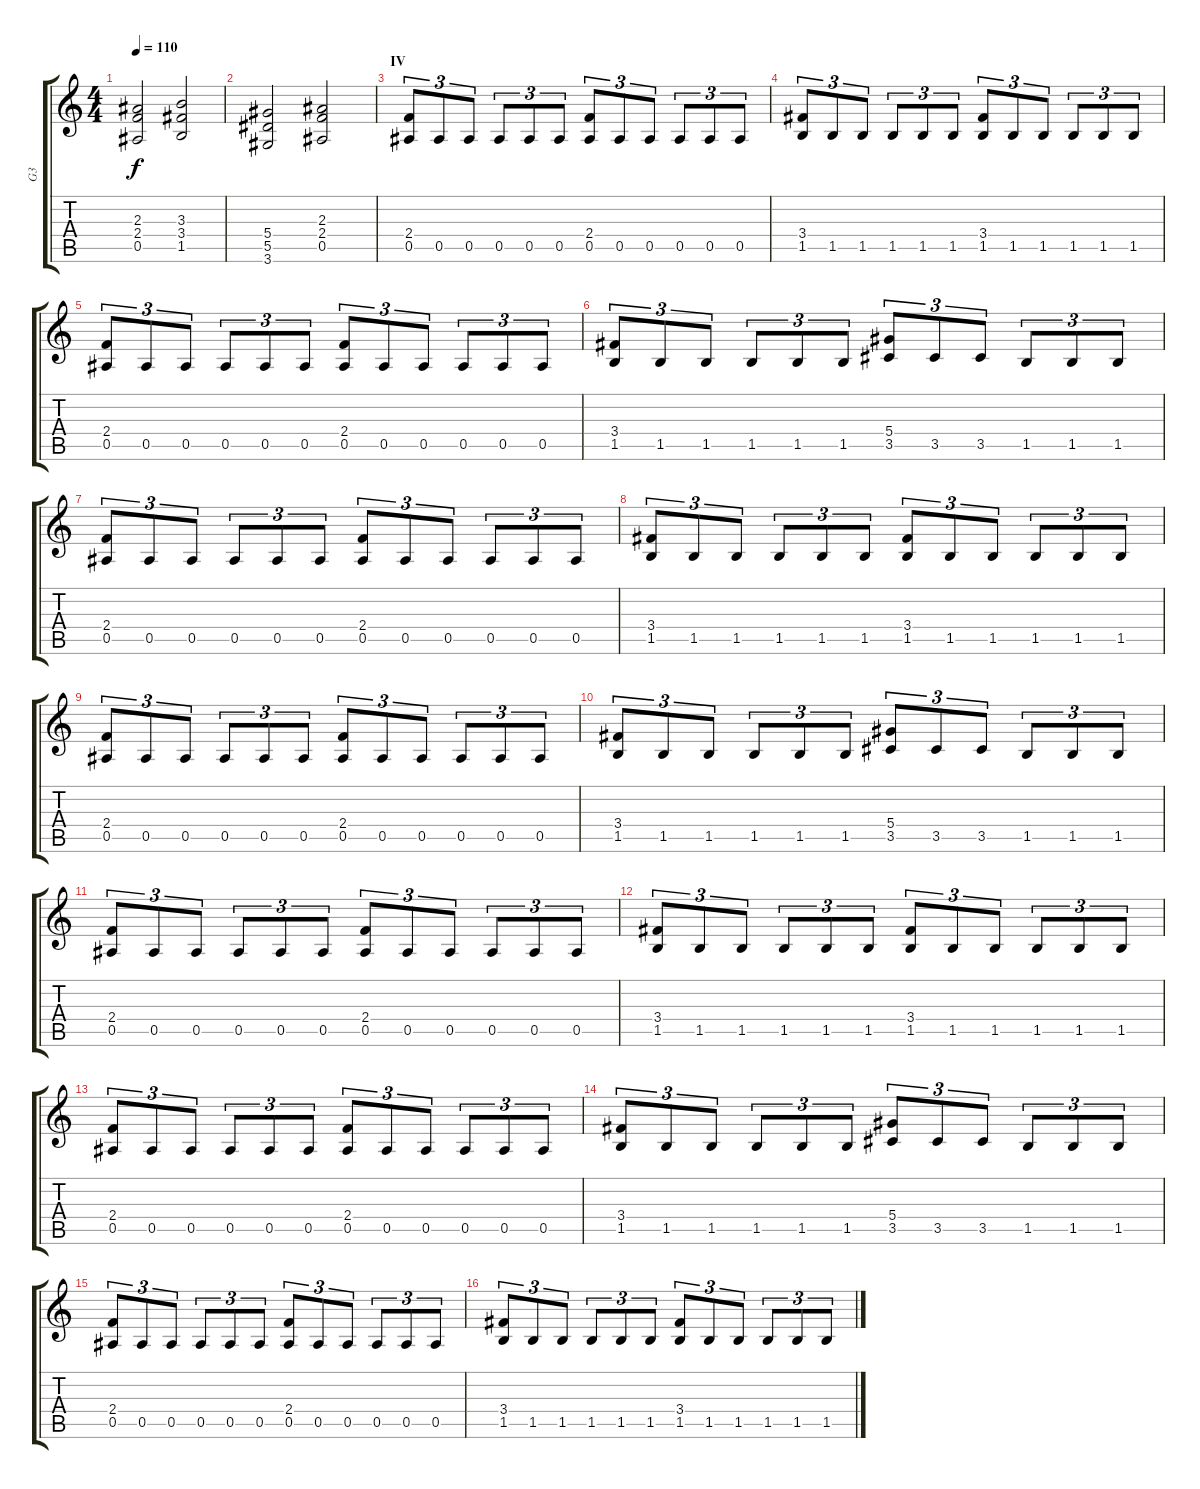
\track ("G3" "G3") {instrument overdrivenguitar}
\staff {score tabs}
\tuning (F4 C4 Ab3 Eb3 Bb2 F2) {hide}
\ts (4 4)
\tempo 110
\clef g2
\ks c
(2.3 2.4 0.5).2{dy f} (3.3 3.4 1.5).2 |
(5.4 5.5 3.6).2 (2.3 2.4 0.5).2 |
\section ("" "IV")
(2.4 0.5).8{tu (3 2)} 0.5.8{tu (3 2)} 0.5.8{tu (3 2)} 0.5.8{tu (3 2)} 0.5.8{tu (3 2)} 0.5.8{tu (3 2)} (2.4 0.5).8{tu (3 2)} 0.5.8{tu (3 2)} 0.5.8{tu (3 2)} 0.5.8{tu (3 2)} 0.5.8{tu (3 2)} 0.5.8{tu (3 2)} |
(3.4 1.5).8{tu (3 2)} 1.5.8{tu (3 2)} 1.5.8{tu (3 2)} 1.5.8{tu (3 2)} 1.5.8{tu (3 2)} 1.5.8{tu (3 2)} (3.4 1.5).8{tu (3 2)} 1.5.8{tu (3 2)} 1.5.8{tu (3 2)} 1.5.8{tu (3 2)} 1.5.8{tu (3 2)} 1.5.8{tu (3 2)} |
(2.4 0.5).8{tu (3 2)} 0.5.8{tu (3 2)} 0.5.8{tu (3 2)} 0.5.8{tu (3 2)} 0.5.8{tu (3 2)} 0.5.8{tu (3 2)} (2.4 0.5).8{tu (3 2)} 0.5.8{tu (3 2)} 0.5.8{tu (3 2)} 0.5.8{tu (3 2)} 0.5.8{tu (3 2)} 0.5.8{tu (3 2)} |
(3.4 1.5).8{tu (3 2)} 1.5.8{tu (3 2)} 1.5.8{tu (3 2)} 1.5.8{tu (3 2)} 1.5.8{tu (3 2)} 1.5.8{tu (3 2)} (5.4 3.5).8{tu (3 2)} 3.5.8{tu (3 2)} 3.5.8{tu (3 2)} 1.5.8{tu (3 2)} 1.5.8{tu (3 2)} 1.5.8{tu (3 2)} |
(2.4 0.5).8{tu (3 2)} 0.5.8{tu (3 2)} 0.5.8{tu (3 2)} 0.5.8{tu (3 2)} 0.5.8{tu (3 2)} 0.5.8{tu (3 2)} (2.4 0.5).8{tu (3 2)} 0.5.8{tu (3 2)} 0.5.8{tu (3 2)} 0.5.8{tu (3 2)} 0.5.8{tu (3 2)} 0.5.8{tu (3 2)} |
(3.4 1.5).8{tu (3 2)} 1.5.8{tu (3 2)} 1.5.8{tu (3 2)} 1.5.8{tu (3 2)} 1.5.8{tu (3 2)} 1.5.8{tu (3 2)} (3.4 1.5).8{tu (3 2)} 1.5.8{tu (3 2)} 1.5.8{tu (3 2)} 1.5.8{tu (3 2)} 1.5.8{tu (3 2)} 1.5.8{tu (3 2)} |
(2.4 0.5).8{tu (3 2)} 0.5.8{tu (3 2)} 0.5.8{tu (3 2)} 0.5.8{tu (3 2)} 0.5.8{tu (3 2)} 0.5.8{tu (3 2)} (2.4 0.5).8{tu (3 2)} 0.5.8{tu (3 2)} 0.5.8{tu (3 2)} 0.5.8{tu (3 2)} 0.5.8{tu (3 2)} 0.5.8{tu (3 2)} |
(3.4 1.5).8{tu (3 2)} 1.5.8{tu (3 2)} 1.5.8{tu (3 2)} 1.5.8{tu (3 2)} 1.5.8{tu (3 2)} 1.5.8{tu (3 2)} (5.4 3.5).8{tu (3 2)} 3.5.8{tu (3 2)} 3.5.8{tu (3 2)} 1.5.8{tu (3 2)} 1.5.8{tu (3 2)} 1.5.8{tu (3 2)} |
(2.4 0.5).8{tu (3 2)} 0.5.8{tu (3 2)} 0.5.8{tu (3 2)} 0.5.8{tu (3 2)} 0.5.8{tu (3 2)} 0.5.8{tu (3 2)} (2.4 0.5).8{tu (3 2)} 0.5.8{tu (3 2)} 0.5.8{tu (3 2)} 0.5.8{tu (3 2)} 0.5.8{tu (3 2)} 0.5.8{tu (3 2)} |
(3.4 1.5).8{tu (3 2)} 1.5.8{tu (3 2)} 1.5.8{tu (3 2)} 1.5.8{tu (3 2)} 1.5.8{tu (3 2)} 1.5.8{tu (3 2)} (3.4 1.5).8{tu (3 2)} 1.5.8{tu (3 2)} 1.5.8{tu (3 2)} 1.5.8{tu (3 2)} 1.5.8{tu (3 2)} 1.5.8{tu (3 2)} |
(2.4 0.5).8{tu (3 2)} 0.5.8{tu (3 2)} 0.5.8{tu (3 2)} 0.5.8{tu (3 2)} 0.5.8{tu (3 2)} 0.5.8{tu (3 2)} (2.4 0.5).8{tu (3 2)} 0.5.8{tu (3 2)} 0.5.8{tu (3 2)} 0.5.8{tu (3 2)} 0.5.8{tu (3 2)} 0.5.8{tu (3 2)} |
(3.4 1.5).8{tu (3 2)} 1.5.8{tu (3 2)} 1.5.8{tu (3 2)} 1.5.8{tu (3 2)} 1.5.8{tu (3 2)} 1.5.8{tu (3 2)} (5.4 3.5).8{tu (3 2)} 3.5.8{tu (3 2)} 3.5.8{tu (3 2)} 1.5.8{tu (3 2)} 1.5.8{tu (3 2)} 1.5.8{tu (3 2)} |
(2.4 0.5).8{tu (3 2)} 0.5.8{tu (3 2)} 0.5.8{tu (3 2)} 0.5.8{tu (3 2)} 0.5.8{tu (3 2)} 0.5.8{tu (3 2)} (2.4 0.5).8{tu (3 2)} 0.5.8{tu (3 2)} 0.5.8{tu (3 2)} 0.5.8{tu (3 2)} 0.5.8{tu (3 2)} 0.5.8{tu (3 2)} |
(3.4 1.5).8{tu (3 2)} 1.5.8{tu (3 2)} 1.5.8{tu (3 2)} 1.5.8{tu (3 2)} 1.5.8{tu (3 2)} 1.5.8{tu (3 2)} (3.4 1.5).8{tu (3 2)} 1.5.8{tu (3 2)} 1.5.8{tu (3 2)} 1.5.8{tu (3 2)} 1.5.8{tu (3 2)} 1.5.8{tu (3 2)}
